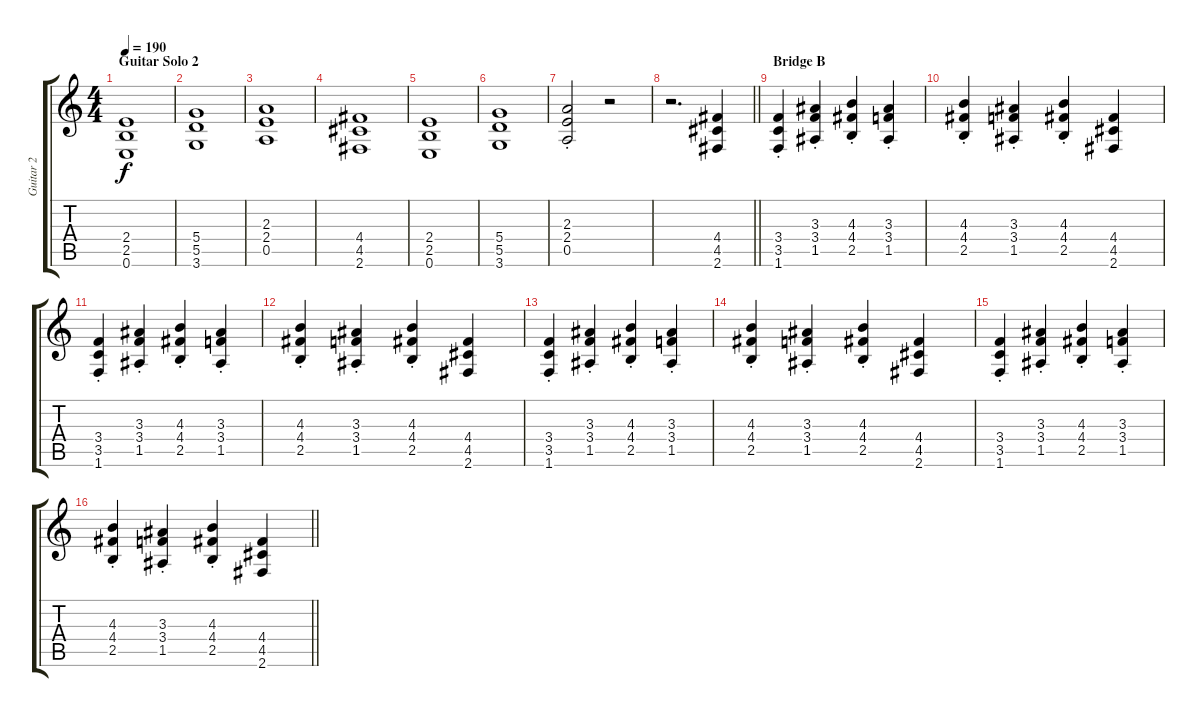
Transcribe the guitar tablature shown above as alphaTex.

\track ("Guitar 2" "Guitar 2") {instrument distortionguitar}
\staff {score tabs}
\tuning (E4 B3 G3 D3 A2 E2) {hide}
\ts (4 4)
\section ("" "Guitar Solo 2")
\tempo 190
\clef g2
\ks c
(2.4 2.5 0.6).1{dy f} |
(5.4 5.5 3.6).1 |
(2.3 2.4 0.5).1 |
(4.4 4.5 2.6).1 |
(2.4 2.5 0.6).1 |
(5.4 5.5 3.6).1 |
(2.3{st} 2.4{st} 0.5{st}).2 r.2 |
\barLineRight lightlight
r.2{d} (4.4 4.5 2.6).4 |
\section ("" "Bridge B")
(3.4{st} 3.5{st} 1.6{st}).4 (3.3{st} 3.4{st} 1.5{st}).4 (4.3{st} 4.4{st} 2.5{st}).4 (3.3{st} 3.4{st} 1.5{st}).4 |
(4.3{st} 4.4{st} 2.5{st}).4 (3.3{st} 3.4{st} 1.5{st}).4 (4.3{st} 4.4{st} 2.5{st}).4 (4.4 4.5 2.6).4 |
(3.4{st} 3.5{st} 1.6{st}).4 (3.3{st} 3.4{st} 1.5{st}).4 (4.3{st} 4.4{st} 2.5{st}).4 (3.3{st} 3.4{st} 1.5{st}).4 |
(4.3{st} 4.4{st} 2.5{st}).4 (3.3{st} 3.4{st} 1.5{st}).4 (4.3{st} 4.4{st} 2.5{st}).4 (4.4 4.5 2.6).4 |
(3.4{st} 3.5{st} 1.6{st}).4 (3.3{st} 3.4{st} 1.5{st}).4 (4.3{st} 4.4{st} 2.5{st}).4 (3.3{st} 3.4{st} 1.5{st}).4 |
(4.3{st} 4.4{st} 2.5{st}).4 (3.3{st} 3.4{st} 1.5{st}).4 (4.3{st} 4.4{st} 2.5{st}).4 (4.4 4.5 2.6).4 |
(3.4{st} 3.5{st} 1.6{st}).4 (3.3{st} 3.4{st} 1.5{st}).4 (4.3{st} 4.4{st} 2.5{st}).4 (3.3{st} 3.4{st} 1.5{st}).4 |
\barLineRight lightlight
(4.3{st} 4.4{st} 2.5{st}).4 (3.3{st} 3.4{st} 1.5{st}).4 (4.3{st} 4.4{st} 2.5{st}).4 (4.4 4.5 2.6).4
